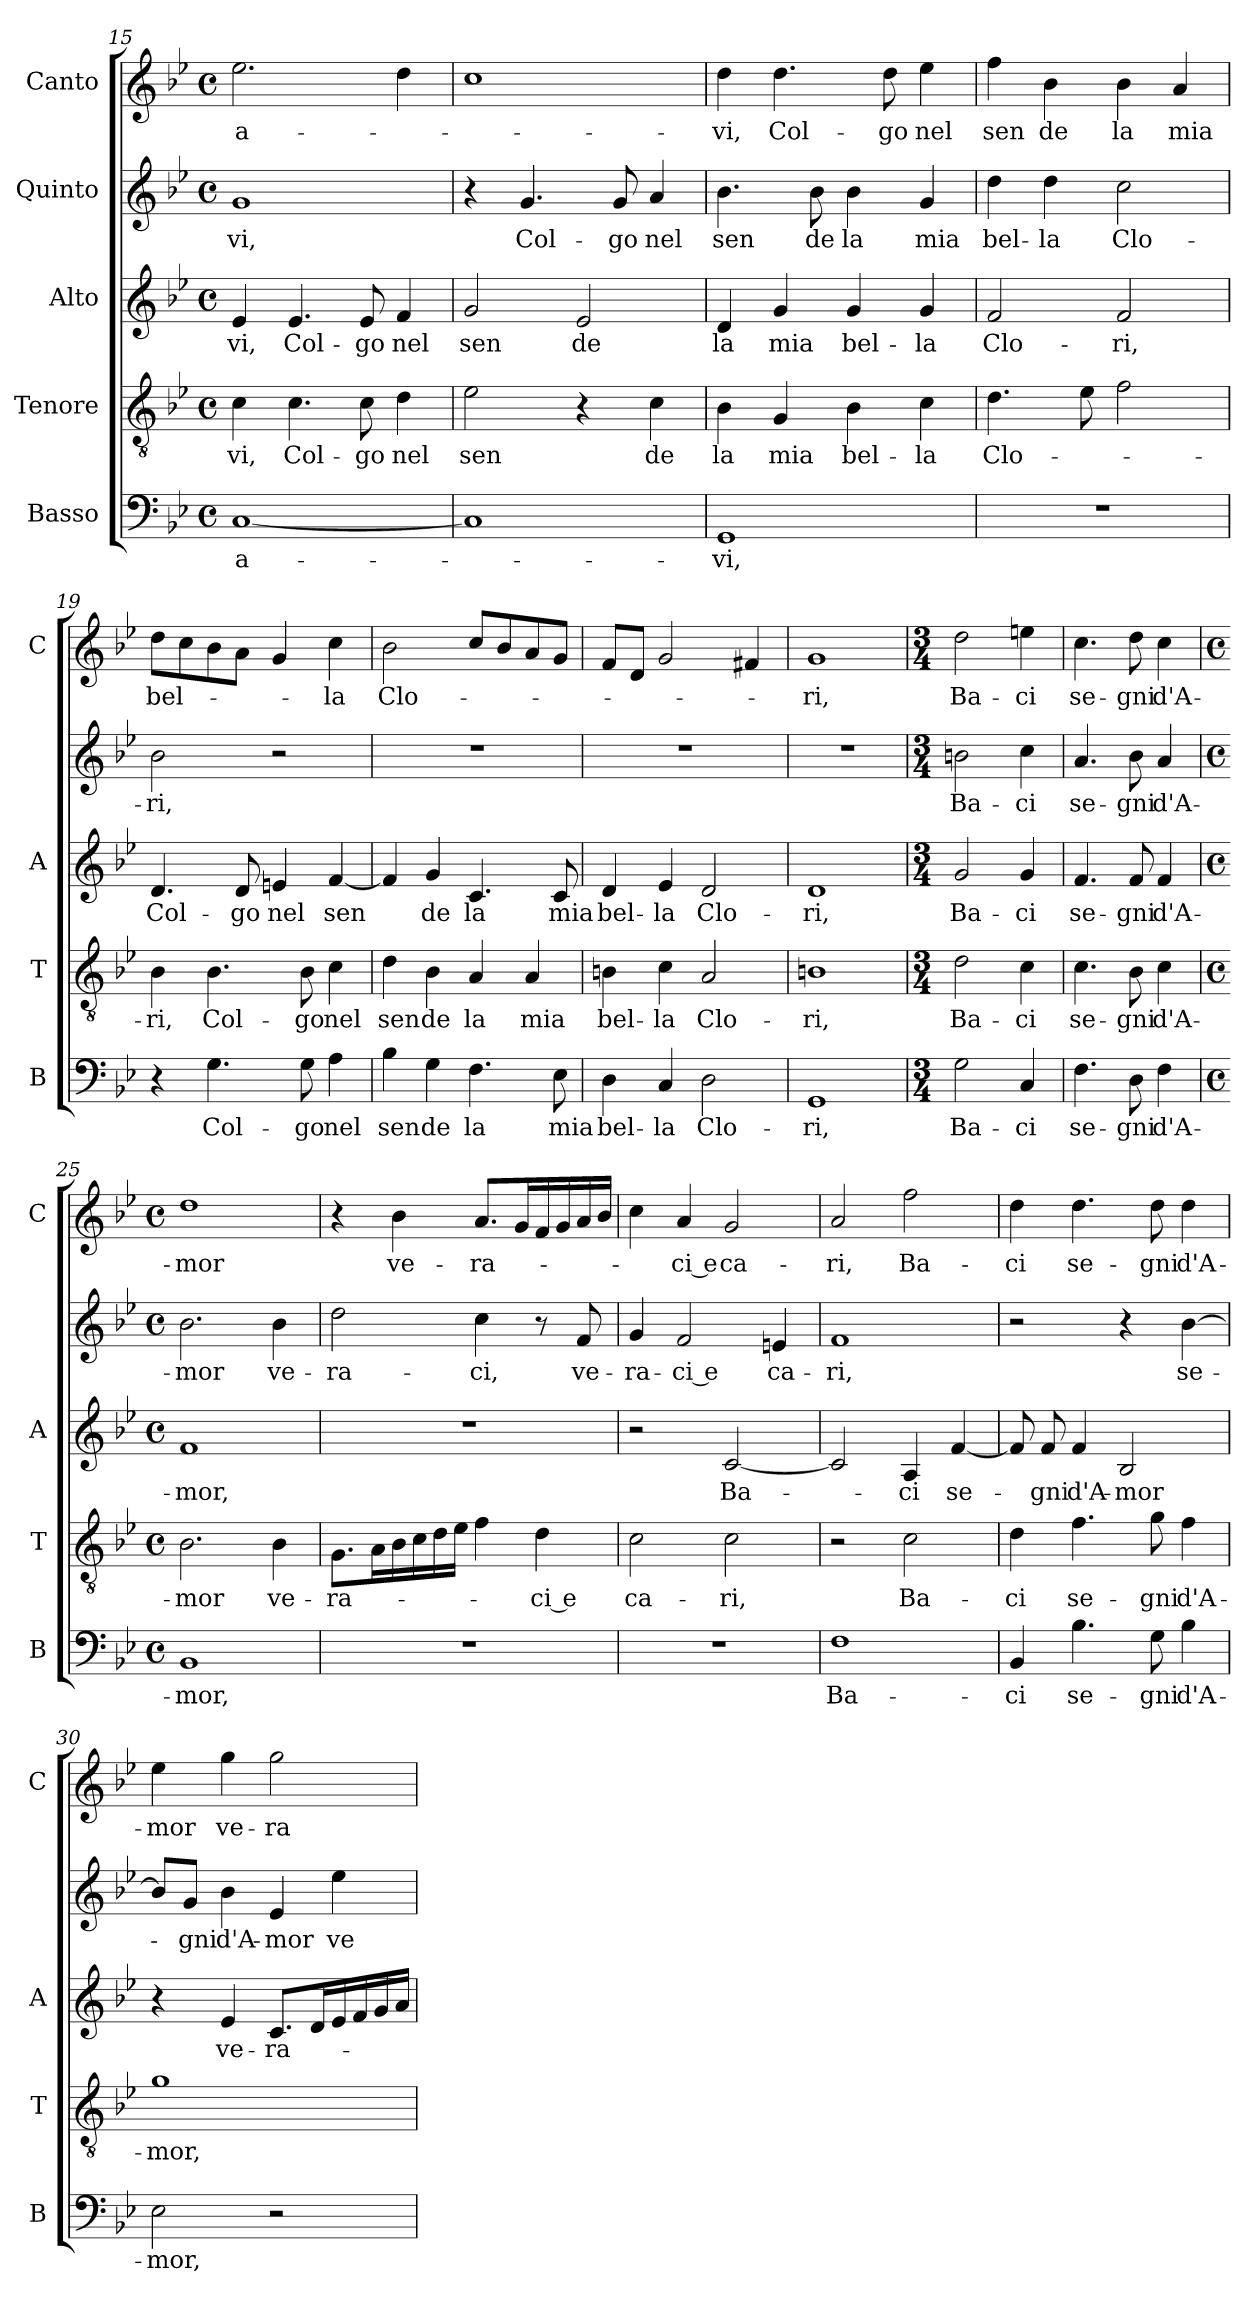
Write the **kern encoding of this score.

**kern	**text	**kern	**text	**kern	**text	**kern	**text	**kern	**text
*part5	*part5	*part4	*part4	*part3	*part3	*part2	*part2	*part1	*part1
*staff5	*staff5	*staff4	*staff4	*staff3	*staff3	*staff2	*staff2	*staff1	*staff1
*I"Basso	*	*I"Tenore	*	*I"Alto	*	*I"Quinto	*	*I"Canto	*
*I'B	*	*I'T	*	*I'A	*	*	*	*I'C	*
*clefF4	*	*clefGv2	*	*clefG2	*	*clefG2	*	*clefG2	*
*k[b-e-]	*	*k[b-e-]	*	*k[b-e-]	*	*k[b-e-]	*	*k[b-e-]	*
*B-:	*	*B-:	*	*B-:	*	*B-:	*	*B-:	*
*M4/4	*	*M4/4	*	*M4/4	*	*M4/4	*	*M4/4	*
*met(c)	*	*met(c)	*	*met(c)	*	*met(c)	*	*met(c)	*
=15	=15	=15	=15	=15	=15	=15	=15	=15	=15
!	!LO:LY:b	!	!LO:LY:b	!	!LO:LY:b	!	!LO:LY:b	!	!LO:LY:b
[1C	-a-	4c\	-vi,	4e-/	-vi,	1g	-vi,	2.ee-\	-a-
!	!	!	!LO:LY:b	!	!LO:LY:b	!	!	!	!
.	.	4.c\	Col-	4.e-/	Col-	.	.	.	.
!	!	!	!LO:LY:b	!	!LO:LY:b	!	!	!	!
.	.	8c\	-go	8e-/	-go	.	.	.	.
!	!	!	!LO:LY:b	!	!LO:LY:b	!	!	!	!
.	.	4d\	nel	4f/	nel	.	.	4dd\	.
!!LO:PB:g=z
=16	=16	=16	=16	=16	=16	=16	=16	=16	=16
!	!	!	!LO:LY:b	!	!LO:LY:b	!	!	!	!
1C]	.	2e-\	sen	2g/	sen	4r	.	1cc	.
!	!	!	!	!	!	!	!LO:LY:b	!	!
.	.	.	.	.	.	4.g/	Col-	.	.
!	!	!	!	!	!LO:LY:b	!	!	!	!
.	.	4r	.	2e-/	de	.	.	.	.
!	!	!	!	!	!	!	!LO:LY:b	!	!
.	.	.	.	.	.	8g/	-go	.	.
!	!	!	!LO:LY:b	!	!	!	!LO:LY:b	!	!
.	.	4c\	de	.	.	4a/	nel	.	.
=17	=17	=17	=17	=17	=17	=17	=17	=17	=17
!	!LO:LY:b	!	!LO:LY:b	!	!LO:LY:b	!	!LO:LY:b	!	!LO:LY:b
1GG	-vi,	4B-\	la	4d/	la	4.b-\	sen	4dd\	-vi,
!	!	!	!LO:LY:b	!	!LO:LY:b	!	!	!	!LO:LY:b
.	.	4G/	mia	4g/	mia	.	.	4.dd\	Col-
!	!	!	!	!	!	!	!LO:LY:b	!	!
.	.	.	.	.	.	8b-\	de	.	.
!	!	!	!LO:LY:b	!	!LO:LY:b	!	!LO:LY:b	!	!
.	.	4B-\	bel-	4g/	bel-	4b-\	la	.	.
!	!	!	!	!	!	!	!	!	!LO:LY:b
.	.	.	.	.	.	.	.	8dd\	-go
!	!	!	!LO:LY:b	!	!LO:LY:b	!	!LO:LY:b	!	!LO:LY:b
.	.	4c\	-la	4g/	-la	4g/	mia	4ee-\	nel
=18	=18	=18	=18	=18	=18	=18	=18	=18	=18
!	!	!	!LO:LY:b	!	!LO:LY:b	!	!LO:LY:b	!	!LO:LY:b
1r	.	4.d\	Clo-	2f/	Clo-	4dd\	bel-	4ff\	sen
!	!	!	!	!	!	!	!LO:LY:b	!	!LO:LY:b
.	.	.	.	.	.	4dd\	-la	4b-\	de
.	.	8e-\	.	.	.	.	.	.	.
!	!	!	!	!	!LO:LY:b	!	!LO:LY:b	!	!LO:LY:b
.	.	2f\	.	2f/	-ri,	2cc\	Clo-	4b-\	la
!	!	!	!	!	!	!	!	!	!LO:LY:b
.	.	.	.	.	.	.	.	4a/	mia
=19	=19	=19	=19	=19	=19	=19	=19	=19	=19
!	!	!	!LO:LY:b	!	!LO:LY:b	!	!LO:LY:b	!	!LO:LY:b
4r	.	4B-\	-ri,	4.d/	Col-	2b-\	-ri,	8dd\L	bel-
.	.	.	.	.	.	.	.	8cc\	.
!	!LO:LY:b	!	!LO:LY:b	!	!	!	!	!	!
4.G\	Col-	4.B-\	Col-	.	.	.	.	8b-\	.
!	!	!	!	!	!LO:LY:b	!	!	!	!
.	.	.	.	8d/	-go	.	.	8a\J	.
!	!	!	!	!	!LO:LY:b	!	!	!	!
.	.	.	.	4en/	nel	2r	.	4g/	.
!	!LO:LY:b	!	!LO:LY:b	!	!	!	!	!	!
8G\	-go	8B-\	-go	.	.	.	.	.	.
!	!LO:LY:b	!	!LO:LY:b	!	!LO:LY:b	!	!	!	!LO:LY:b
4A\	nel	4c\	nel	[4f/	sen	.	.	4cc\	-la
=20	=20	=20	=20	=20	=20	=20	=20	=20	=20
!	!LO:LY:b	!	!LO:LY:b	!	!	!	!	!	!LO:LY:b
4B-\	sen	4d\	sen	4f/]	.	1r	.	2b-\	Clo-
!	!LO:LY:b	!	!LO:LY:b	!	!LO:LY:b	!	!	!	!
4G\	de	4B-\	de	4g/	de	.	.	.	.
!	!LO:LY:b	!	!LO:LY:b	!	!LO:LY:b	!	!	!	!
4.F\	la	4A/	la	4.c/	la	.	.	8cc/L	.
.	.	.	.	.	.	.	.	8b-/	.
!	!	!	!LO:LY:b	!	!	!	!	!	!
.	.	4A/	mia	.	.	.	.	8a/	.
!	!LO:LY:b	!	!	!	!LO:LY:b	!	!	!	!
8E-\	mia	.	.	8c/	mia	.	.	8g/J	.
=21	=21	=21	=21	=21	=21	=21	=21	=21	=21
!	!LO:LY:b	!	!LO:LY:b	!	!LO:LY:b	!	!	!	!
4D\	bel-	4Bn\	bel-	4d/	bel-	1r	.	8f/L	.
.	.	.	.	.	.	.	.	8d/J	.
!	!LO:LY:b	!	!LO:LY:b	!	!LO:LY:b	!	!	!	!
4C/	-la	4c\	-la	4e-/	-la	.	.	2g/	.
!	!LO:LY:b	!	!LO:LY:b	!	!LO:LY:b	!	!	!	!
2D\	Clo-	2A/	Clo-	2d/	Clo-	.	.	.	.
.	.	.	.	.	.	.	.	4f#X/	.
=22	=22	=22	=22	=22	=22	=22	=22	=22	=22
!	!LO:LY:b	!	!LO:LY:b	!	!LO:LY:b	!	!	!	!LO:LY:b
1GG	-ri,	1Bn	-ri,	1d	-ri,	1r	.	1g	-ri,
!!LO:LB:g=z
=23	=23	=23	=23	=23	=23	=23	=23	=23	=23
*M3/4	*	*M3/4	*	*M3/4	*	*M3/4	*	*M3/4	*
!	!LO:LY:b	!	!LO:LY:b	!	!LO:LY:b	!	!LO:LY:b	!	!LO:LY:b
2G\	Ba-	2d\	Ba-	2g/	Ba-	2bn\	Ba-	2dd\	Ba-
!	!LO:LY:b	!	!LO:LY:b	!	!LO:LY:b	!	!LO:LY:b	!	!LO:LY:b
4C/	-ci	4c\	-ci	4g/	-ci	4cc\	-ci	4een\	-ci
=24	=24	=24	=24	=24	=24	=24	=24	=24	=24
!	!LO:LY:b	!	!LO:LY:b	!	!LO:LY:b	!	!LO:LY:b	!	!LO:LY:b
4.F\	se-	4.c\	se-	4.f/	se-	4.a/	se-	4.cc\	se-
!	!LO:LY:b	!	!LO:LY:b	!	!LO:LY:b	!	!LO:LY:b	!	!LO:LY:b
8D\	-gni	8B-\	-gni	8f/	-gni	8b-\	-gni	8dd\	-gni
!	!LO:LY:b	!	!LO:LY:b	!	!LO:LY:b	!	!LO:LY:b	!	!LO:LY:b
4F\	d'A-	4c\	d'A-	4f/	d'A-	4a/	d'A-	4cc\	d'A-
=25	=25	=25	=25	=25	=25	=25	=25	=25	=25
*M4/4	*	*M4/4	*	*M4/4	*	*M4/4	*	*M4/4	*
*met(c)	*	*met(c)	*	*met(c)	*	*met(c)	*	*met(c)	*
!	!LO:LY:b	!	!LO:LY:b	!	!LO:LY:b	!	!LO:LY:b	!	!LO:LY:b
1BB-	-mor,	2.B-\	-mor	1f	-mor,	2.b-\	-mor	1dd	-mor
!	!	!	!LO:LY:b	!	!	!	!LO:LY:b	!	!
.	.	4B-\	ve-	.	.	4b-\	ve-	.	.
=26	=26	=26	=26	=26	=26	=26	=26	=26	=26
!	!	!	!LO:LY:b	!	!	!	!LO:LY:b	!	!
1r	.	8.G\L	-ra-	1r	.	2dd\	-ra-	4r	.
.	.	16A\L	.	.	.	.	.	.	.
!	!	!	!	!	!	!	!	!	!LO:LY:b
.	.	16B-\	.	.	.	.	.	4b-\	ve-
.	.	16c\	.	.	.	.	.	.	.
.	.	16d\	.	.	.	.	.	.	.
.	.	16e-\JJ	.	.	.	.	.	.	.
!	!	!	!	!	!	!	!LO:LY:b	!	!LO:LY:b
.	.	4f\	.	.	.	4cc\	-ci,	8.a/L	-ra-
.	.	.	.	.	.	.	.	16g/L	.
!	!	!	!LO:LY:b	!	!	!	!	!	!
.	.	4d\	-ci e	.	.	8r	.	16f/	.
.	.	.	.	.	.	.	.	16g/	.
!	!	!	!	!	!	!	!LO:LY:b	!	!
.	.	.	.	.	.	8f/	ve-	16a/	.
.	.	.	.	.	.	.	.	16b-/JJ	.
=27	=27	=27	=27	=27	=27	=27	=27	=27	=27
!	!	!	!LO:LY:b	!	!	!	!LO:LY:b	!	!
1r	.	2c\	ca-	2r	.	4g/	-ra-	4cc\	.
!	!	!	!	!	!	!	!LO:LY:b	!	!LO:LY:b
.	.	.	.	.	.	2f/	-ci e	4a/	-ci e
!	!	!	!LO:LY:b	!	!LO:LY:b	!	!	!	!LO:LY:b
.	.	2c\	-ri,	[2c/	Ba-	.	.	2g/	ca-
!	!	!	!	!	!	!	!LO:LY:b	!	!
.	.	.	.	.	.	4en/	ca-	.	.
=28	=28	=28	=28	=28	=28	=28	=28	=28	=28
!	!LO:LY:b	!	!	!	!	!	!LO:LY:b	!	!LO:LY:b
1F	Ba-	2r	.	2c/]	.	1f	-ri,	2a/	-ri,
!	!	!	!LO:LY:b	!	!LO:LY:b	!	!	!	!LO:LY:b
.	.	2c\	Ba-	4A/	-ci	.	.	2ff\	Ba-
!	!	!	!	!	!LO:LY:b	!	!	!	!
.	.	.	.	[4f/	se-	.	.	.	.
=29	=29	=29	=29	=29	=29	=29	=29	=29	=29
!	!LO:LY:b	!	!LO:LY:b	!	!	!	!	!	!LO:LY:b
4BB-/	-ci	4d\	-ci	8f/]	.	2r	.	4dd\	-ci
!	!	!	!	!	!LO:LY:b	!	!	!	!
.	.	.	.	8f/	-gni	.	.	.	.
!	!LO:LY:b	!	!LO:LY:b	!	!LO:LY:b	!	!	!	!LO:LY:b
4.B-\	se-	4.f\	se-	4f/	d'A-	.	.	4.dd\	se-
!	!	!	!	!	!LO:LY:b	!	!	!	!
.	.	.	.	2B-/	-mor	4r	.	.	.
!	!LO:LY:b	!	!LO:LY:b	!	!	!	!	!	!LO:LY:b
8G\	-gni	8g\	-gni	.	.	.	.	8dd\	-gni
!	!LO:LY:b	!	!LO:LY:b	!	!	!	!LO:LY:b	!	!LO:LY:b
4B-\	d'A-	4f\	d'A-	.	.	[4b-\	se-	4dd\	d'A-
!!LO:LB:g=z
=30	=30	=30	=30	=30	=30	=30	=30	=30	=30
!	!LO:LY:b	!	!LO:LY:b	!	!	!	!	!	!LO:LY:b
2E-\	-mor,	1g	-mor,	4r	.	8b-/L]	.	4ee-\	-mor
!	!	!	!	!	!	!	!LO:LY:b	!	!
.	.	.	.	.	.	8g/J	-gni	.	.
!	!	!	!	!	!LO:LY:b	!	!LO:LY:b	!	!LO:LY:b
.	.	.	.	4e-/	ve-	4b-\	d'A-	4gg\	ve-
!	!	!	!	!	!LO:LY:b	!	!LO:LY:b	!	!LO:LY:b
2r	.	.	.	8.c/L	-ra-	4e-/	-mor	2gg\	-ra-
.	.	.	.	16d/L	.	.	.	.	.
!	!	!	!	!	!	!	!LO:LY:b	!	!
.	.	.	.	16e-/	.	4ee-\	ve-	.	.
.	.	.	.	16f/	.	.	.	.	.
.	.	.	.	16g/	.	.	.	.	.
.	.	.	.	16a/JJ	.	.	.	.	.
=	=	=	=	=	=	=	=	=	=
*-	*-	*-	*-	*-	*-	*-	*-	*-	*-
